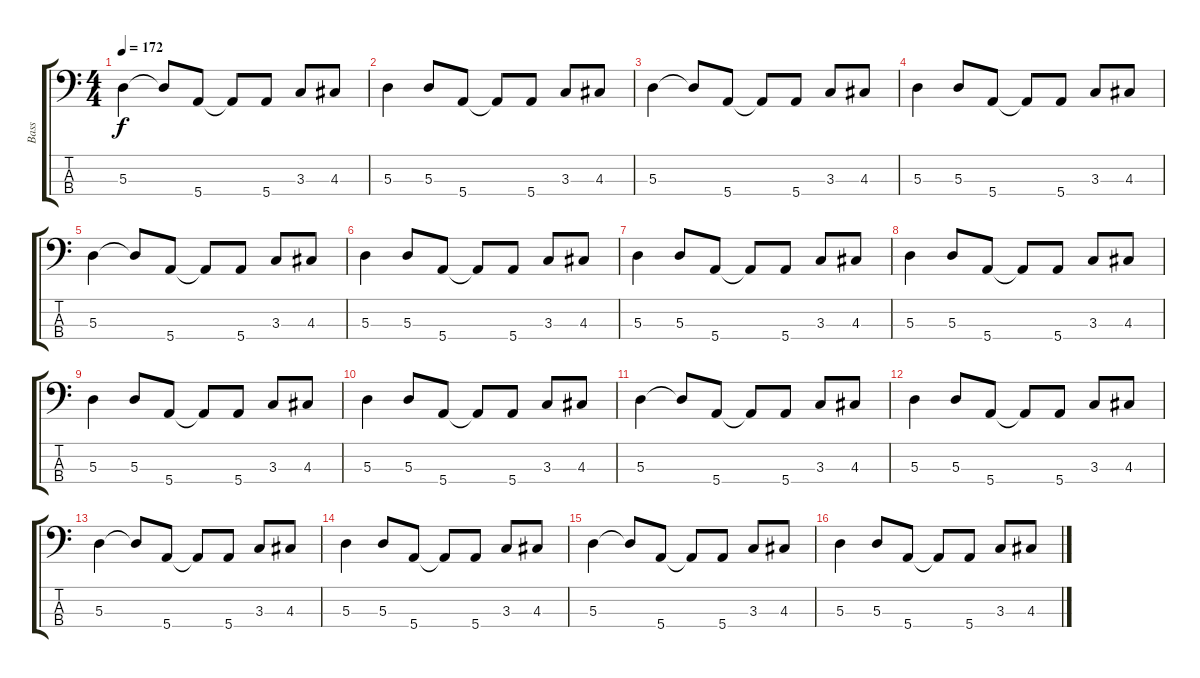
\track ("Bass" "Bass") {instrument electricbassfinger}
\staff {score tabs}
\tuning (G2 D2 A1 E1) {hide}
\ts (4 4)
\tempo 172
\clef f4
\ks c
5.3.4{dy f} 5.3{t}.8 5.4.8 5.4{t}.8 5.4.8 3.3.8 4.3.8 |
5.3.4 5.3.8 5.4.8 5.4{t}.8 5.4.8 3.3.8 4.3.8 |
5.3.4 5.3{t}.8 5.4.8 5.4{t}.8 5.4.8 3.3.8 4.3.8 |
5.3.4 5.3.8 5.4.8 5.4{t}.8 5.4.8 3.3.8 4.3.8 |
5.3.4 5.3{t}.8 5.4.8 5.4{t}.8 5.4.8 3.3.8 4.3.8 |
5.3.4 5.3.8 5.4.8 5.4{t}.8 5.4.8 3.3.8 4.3.8 |
5.3.4 5.3.8 5.4.8 5.4{t}.8 5.4.8 3.3.8 4.3.8 |
5.3.4 5.3.8 5.4.8 5.4{t}.8 5.4.8 3.3.8 4.3.8 |
5.3.4 5.3.8 5.4.8 5.4{t}.8 5.4.8 3.3.8 4.3.8 |
5.3.4 5.3.8 5.4.8 5.4{t}.8 5.4.8 3.3.8 4.3.8 |
5.3.4 5.3{t}.8 5.4.8 5.4{t}.8 5.4.8 3.3.8 4.3.8 |
5.3.4 5.3.8 5.4.8 5.4{t}.8 5.4.8 3.3.8 4.3.8 |
5.3.4 5.3{t}.8 5.4.8 5.4{t}.8 5.4.8 3.3.8 4.3.8 |
5.3.4 5.3.8 5.4.8 5.4{t}.8 5.4.8 3.3.8 4.3.8 |
5.3.4 5.3{t}.8 5.4.8 5.4{t}.8 5.4.8 3.3.8 4.3.8 |
5.3.4 5.3.8 5.4.8 5.4{t}.8 5.4.8 3.3.8 4.3.8
